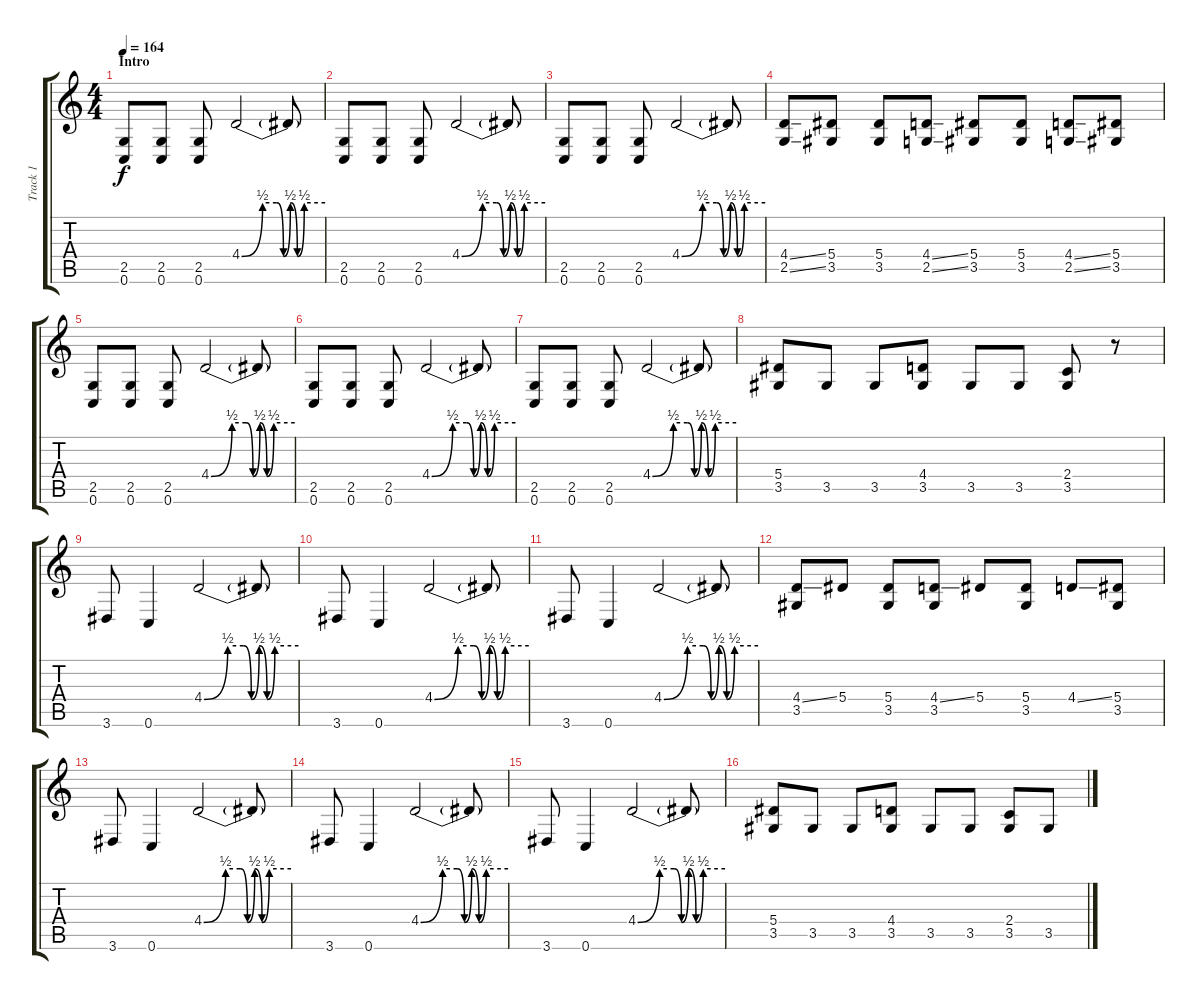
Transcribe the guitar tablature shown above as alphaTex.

\track ("Track 1" "Track 1") {instrument overdrivenguitar}
\staff {score tabs}
\tuning (C4 G3 Eb3 Bb2 F2 C2) {hide}
\ts (4 4)
\section ("" "Intro")
\tempo 164
\clef g2
\ks c
(2.5 0.6).8{dy f instrument overdrivenguitar} (2.5 0.6).8 (2.5 0.6).8 4.4{be (custom 0 0 15 2 25 2 30 0 35 2 40 0 45 2 60 2)}.2 4.4{t}.8 |
(2.5 0.6).8 (2.5 0.6).8 (2.5 0.6).8 4.4{be (custom 0 0 15 2 25 2 30 0 35 2 40 0 45 2 60 2)}.2 4.4{t}.8 |
(2.5 0.6).8 (2.5 0.6).8 (2.5 0.6).8 4.4{be (custom 0 0 15 2 25 2 30 0 35 2 40 0 45 2 60 2)}.2 4.4{t}.8 |
(4.4{ss} 2.5{ss}).8 (5.4 3.5).8 (5.4 3.5).8 (4.4{ss} 2.5{ss}).8 (5.4 3.5).8 (5.4 3.5).8 (4.4{ss} 2.5{ss}).8 (5.4 3.5).8 |
(2.5 0.6).8 (2.5 0.6).8 (2.5 0.6).8 4.4{be (custom 0 0 15 2 25 2 30 0 35 2 40 0 45 2 60 2)}.2 4.4{t}.8 |
(2.5 0.6).8 (2.5 0.6).8 (2.5 0.6).8 4.4{be (custom 0 0 15 2 25 2 30 0 35 2 40 0 45 2 60 2)}.2 4.4{t}.8 |
(2.5 0.6).8 (2.5 0.6).8 (2.5 0.6).8 4.4{be (custom 0 0 15 2 25 2 30 0 35 2 40 0 45 2 60 2)}.2 4.4{t}.8 |
(5.4 3.5).8 3.5.8 3.5.8 (4.4 3.5).8 3.5.8 3.5.8 (2.4 3.5).8 r.8 |
3.6.8 0.6.4 4.4{be (custom 0 0 15 2 25 2 30 0 35 2 40 0 45 2 60 2)}.2 4.4{t}.8 |
3.6.8 0.6.4 4.4{be (custom 0 0 15 2 25 2 30 0 35 2 40 0 45 2 60 2)}.2 4.4{t}.8 |
3.6.8 0.6.4 4.4{be (custom 0 0 15 2 25 2 30 0 35 2 40 0 45 2 60 2)}.2 4.4{t}.8 |
(4.4{ss} 3.5).8 5.4.8 (5.4 3.5).8 (4.4{ss} 3.5).8 5.4.8 (5.4 3.5).8 4.4{ss}.8 (5.4 3.5).8 |
3.6.8 0.6.4 4.4{be (custom 0 0 15 2 25 2 30 0 35 2 40 0 45 2 60 2)}.2 4.4{t}.8 |
3.6.8 0.6.4 4.4{be (custom 0 0 15 2 25 2 30 0 35 2 40 0 45 2 60 2)}.2 4.4{t}.8 |
3.6.8 0.6.4 4.4{be (custom 0 0 15 2 25 2 30 0 35 2 40 0 45 2 60 2)}.2 4.4{t}.8 |
(5.4 3.5).8 3.5.8 3.5.8 (4.4 3.5).8 3.5.8 3.5.8 (2.4 3.5).8 3.5.8
